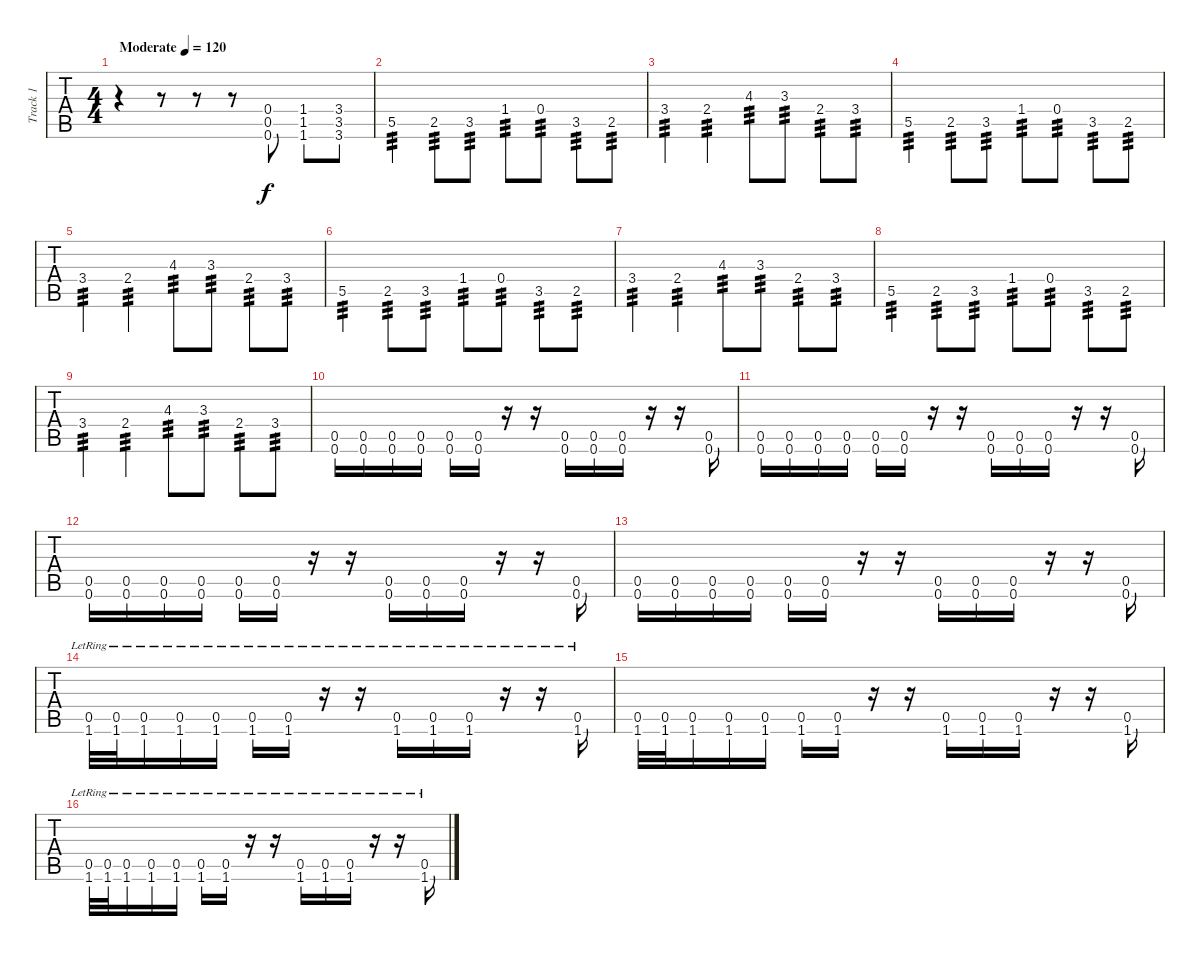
\track ("Track 1" "Track 1") {instrument distortionguitar}
\staff {tabs}
\tuning (D4 A3 F3 C3 G2 C2) {hide}
\ts (4 4)
\tempo (120 "Moderate")
\clef g2
\ks c
r.4{dy f instrument distortionguitar} r.8 r.8 r.8 (0.4 0.5 0.6).8 (1.4 1.5 1.6).8 (3.4 3.5 3.6).8 |
5.5.4{tp 3} 2.5.8{tp 3} 3.5.8{tp 3} 1.4.8{tp 3} 0.4.8{tp 3} 3.5.8{tp 3} 2.5.8{tp 3} |
3.4.4{tp 3} 2.4.4{tp 3} 4.3.8{tp 3} 3.3.8{tp 3} 2.4.8{tp 3} 3.4.8{tp 3} |
5.5.4{tp 3} 2.5.8{tp 3} 3.5.8{tp 3} 1.4.8{tp 3} 0.4.8{tp 3} 3.5.8{tp 3} 2.5.8{tp 3} |
3.4.4{tp 3} 2.4.4{tp 3} 4.3.8{tp 3} 3.3.8{tp 3} 2.4.8{tp 3} 3.4.8{tp 3} |
5.5.4{tp 3} 2.5.8{tp 3} 3.5.8{tp 3} 1.4.8{tp 3} 0.4.8{tp 3} 3.5.8{tp 3} 2.5.8{tp 3} |
3.4.4{tp 3} 2.4.4{tp 3} 4.3.8{tp 3} 3.3.8{tp 3} 2.4.8{tp 3} 3.4.8{tp 3} |
5.5.4{tp 3} 2.5.8{tp 3} 3.5.8{tp 3} 1.4.8{tp 3} 0.4.8{tp 3} 3.5.8{tp 3} 2.5.8{tp 3} |
3.4.4{tp 3} 2.4.4{tp 3} 4.3.8{tp 3} 3.3.8{tp 3} 2.4.8{tp 3} 3.4.8{tp 3} |
(0.5 0.6).16 (0.5 0.6).16 (0.5 0.6).16 (0.5 0.6).16 (0.5 0.6).16 (0.5 0.6).16 r.16 r.16 (0.5 0.6).16 (0.5 0.6).16 (0.5 0.6).16 r.16 r.16 (0.5 0.6).16 |
(0.5 0.6).16 (0.5 0.6).16 (0.5 0.6).16 (0.5 0.6).16 (0.5 0.6).16 (0.5 0.6).16 r.16 r.16 (0.5 0.6).16 (0.5 0.6).16 (0.5 0.6).16 r.16 r.16 (0.5 0.6).16 |
(0.5 0.6).16 (0.5 0.6).16 (0.5 0.6).16 (0.5 0.6).16 (0.5 0.6).16 (0.5 0.6).16 r.16 r.16 (0.5 0.6).16 (0.5 0.6).16 (0.5 0.6).16 r.16 r.16 (0.5 0.6).16 |
(0.5 0.6).16 (0.5 0.6).16 (0.5 0.6).16 (0.5 0.6).16 (0.5 0.6).16 (0.5 0.6).16 r.16 r.16 (0.5 0.6).16 (0.5 0.6).16 (0.5 0.6).16 r.16 r.16 (0.5 0.6).16 |
(0.5{lr} 1.6{lr}).32 (0.5{lr} 1.6{lr}).32 (0.5{lr} 1.6{lr}).16 (0.5{lr} 1.6{lr}).16 (0.5{lr} 1.6{lr}).16 (0.5{lr} 1.6{lr}).16 (0.5{lr} 1.6{lr}).16 r.16 r.16 (0.5{lr} 1.6{lr}).16 (0.5{lr} 1.6{lr}).16 (0.5{lr} 1.6{lr}).16 r.16 r.16 (0.5{lr} 1.6{lr}).16 |
(0.5 1.6).32 (0.5 1.6).32 (0.5 1.6).16 (0.5 1.6).16 (0.5 1.6).16 (0.5 1.6).16 (0.5 1.6).16 r.16 r.16 (0.5 1.6).16 (0.5 1.6).16 (0.5 1.6).16 r.16 r.16 (0.5 1.6).16 |
(0.5{lr} 1.6{lr}).32 (0.5{lr} 1.6{lr}).32 (0.5{lr} 1.6{lr}).16 (0.5{lr} 1.6{lr}).16 (0.5{lr} 1.6{lr}).16 (0.5{lr} 1.6{lr}).16 (0.5{lr} 1.6{lr}).16 r.16 r.16 (0.5{lr} 1.6{lr}).16 (0.5{lr} 1.6{lr}).16 (0.5{lr} 1.6{lr}).16 r.16 r.16 (0.5{lr} 1.6{lr}).16
